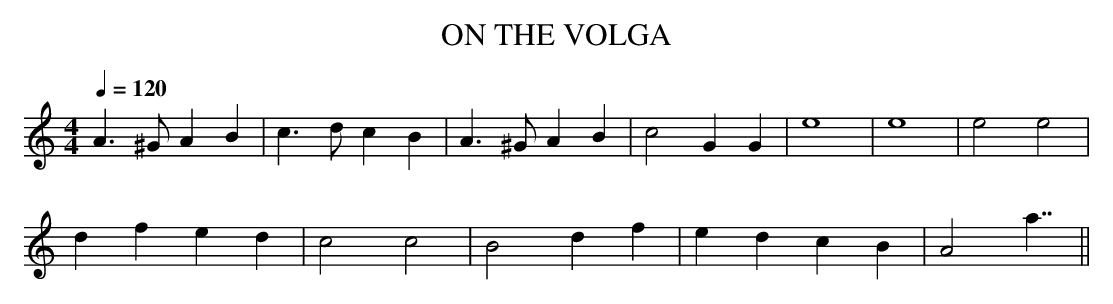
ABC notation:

X:1
T:ON THE VOLGA
M:4/4
Q:1/4=120
K:C
A3^GA2B2|c3dc2B2|A3^GA2B2|c4G2G2|e8|e8|e4e4|
d2f2e2d2|c4c4|B4d2f2|e2d2c2B2|A4a7/2||
